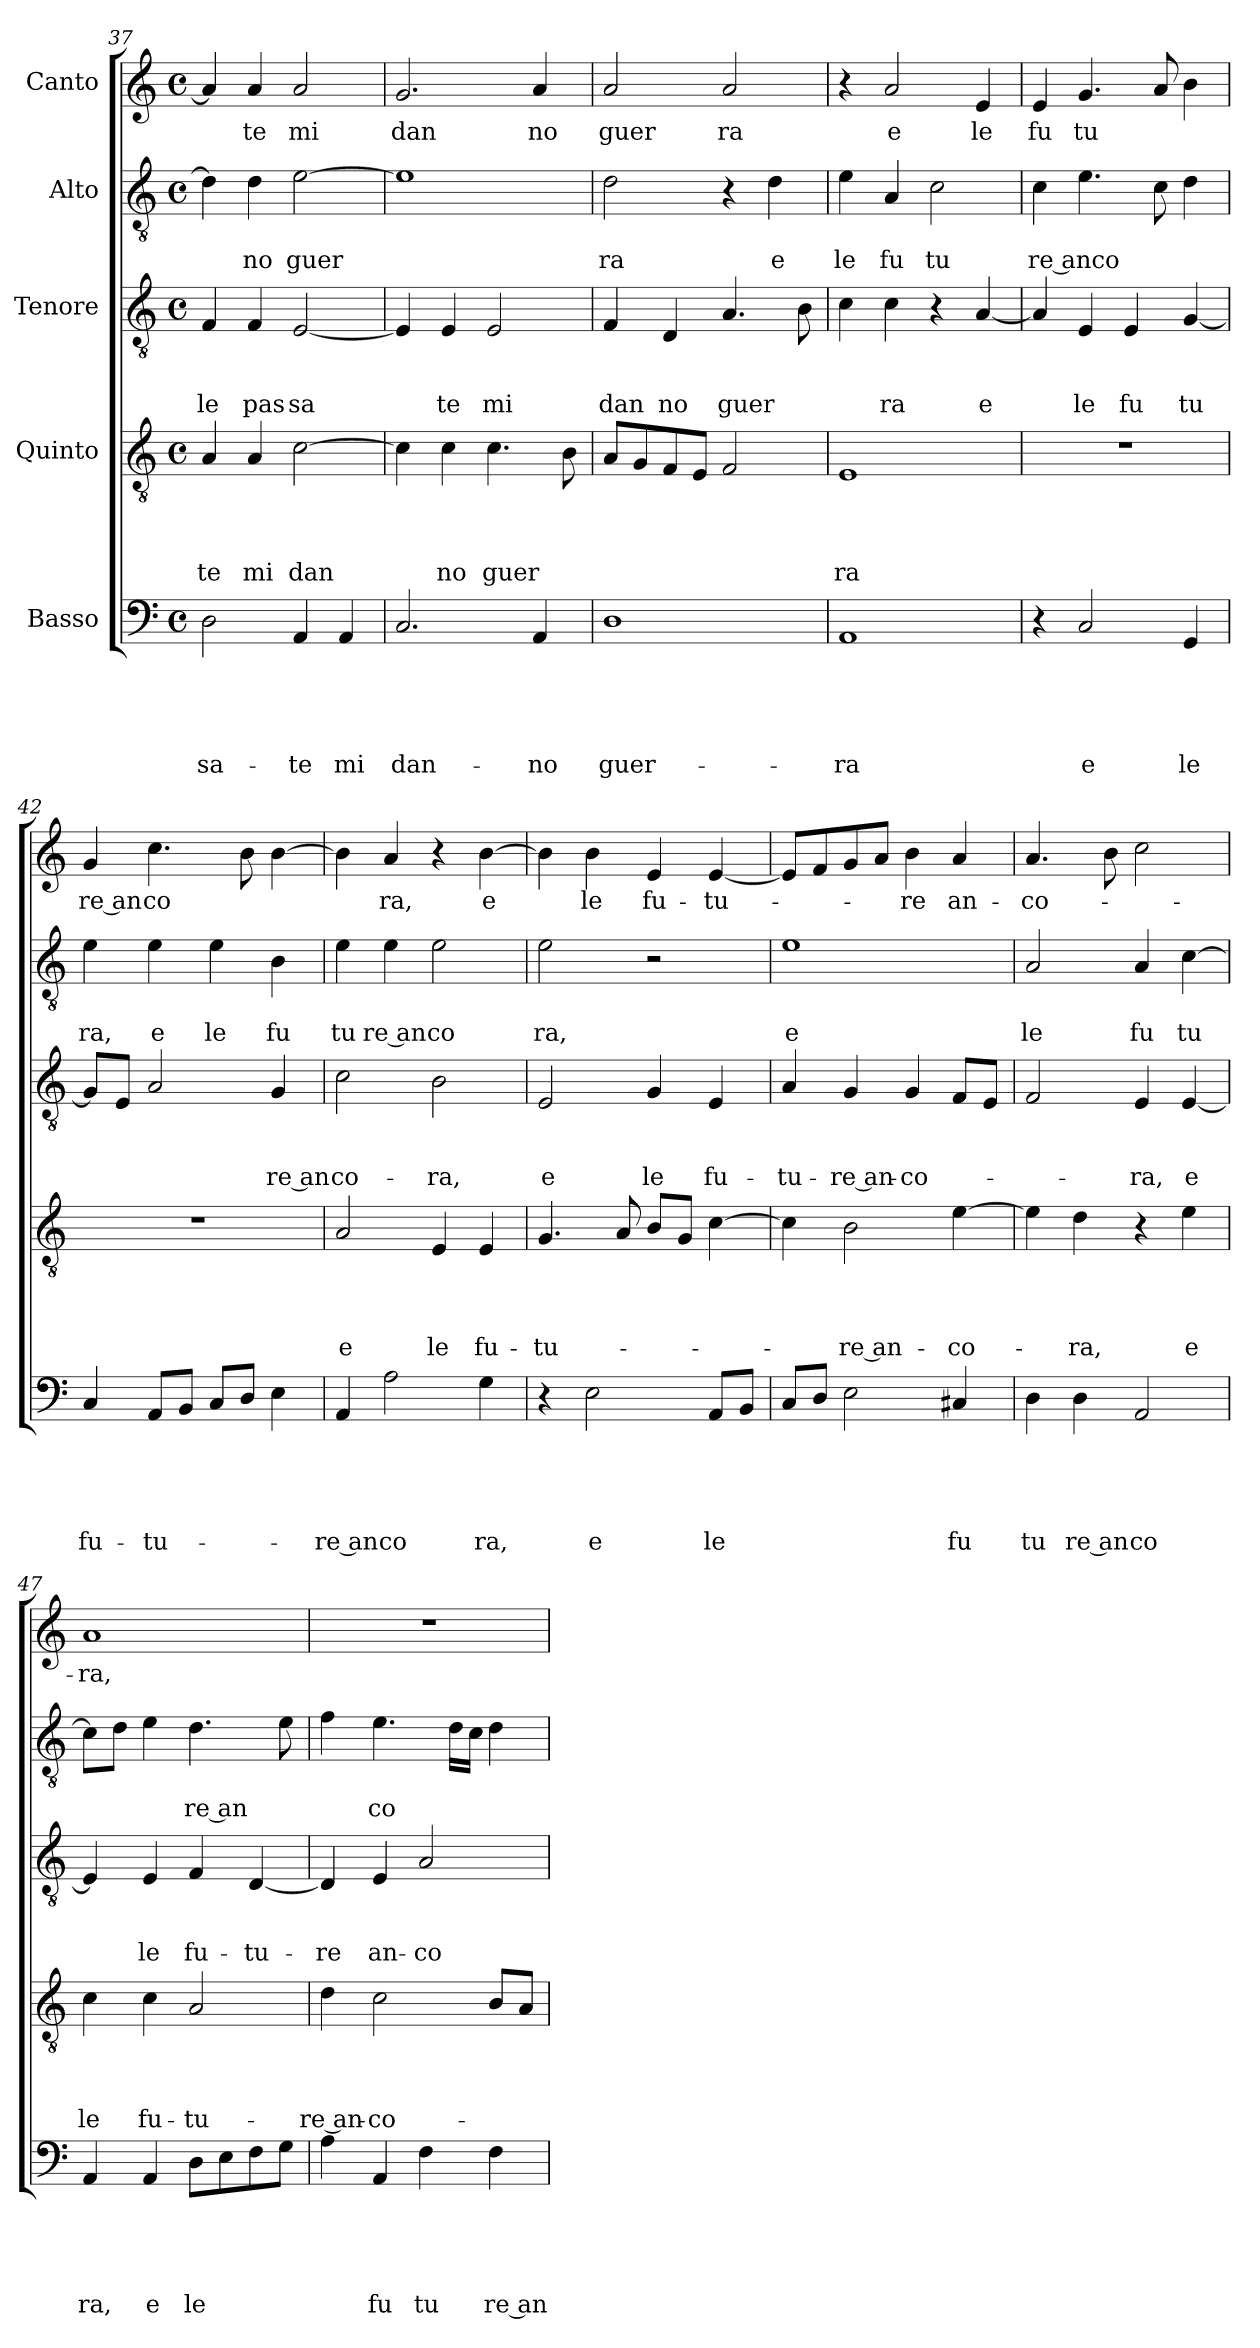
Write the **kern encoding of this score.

**kern	**text	**text	**text	**text	**text	**kern	**text	**text	**text	**text	**kern	**text	**text	**text	**kern	**text	**text	**kern	**text
*part5	*part5	*part5	*part5	*part5	*part5	*part4	*part4	*part4	*part4	*part4	*part3	*part3	*part3	*part3	*part2	*part2	*part2	*part1	*part1
*staff5	*staff5	*staff5	*staff5	*staff5	*staff5	*staff4	*staff4	*staff4	*staff4	*staff4	*staff3	*staff3	*staff3	*staff3	*staff2	*staff2	*staff2	*staff1	*staff1
*I"Basso	*	*	*	*	*	*I"Quinto	*	*	*	*	*I"Tenore	*	*	*	*I"Alto	*	*	*I"Canto	*
*clefF4	*	*	*	*	*	*clefGv2	*	*	*	*	*clefGv2	*	*	*	*clefGv2	*	*	*clefG2	*
*k[]	*	*	*	*	*	*k[]	*	*	*	*	*k[]	*	*	*	*k[]	*	*	*k[]	*
*C:	*	*	*	*	*	*C:	*	*	*	*	*C:	*	*	*	*C:	*	*	*C:	*
*M4/4	*	*	*	*	*	*M4/4	*	*	*	*	*M4/4	*	*	*	*M4/4	*	*	*M4/4	*
*met(c)	*	*	*	*	*	*met(c)	*	*	*	*	*met(c)	*	*	*	*met(c)	*	*	*met(c)	*
=37	=37	=37	=37	=37	=37	=37	=37	=37	=37	=37	=37	=37	=37	=37	=37	=37	=37	=37	=37
!	!	!	!	!	!LO:LY:b	!	!	!	!	!LO:LY:b	!	!	!	!LO:LY:b	!	!	!	!	!
2D\	.	.	.	.	-sa-	4A/	.	.	.	te	4F/	.	.	le	4d\]	.	.	4a/]	.
!	!	!	!	!	!	!	!	!	!	!LO:LY:b	!	!	!	!LO:LY:b	!	!	!LO:LY:b	!	!LO:LY:b
.	.	.	.	.	.	4A/	.	.	.	mi	4F/	.	.	pas	4d\	.	no	4a/	te
!	!	!	!	!	!LO:LY:b	!	!	!	!	!LO:LY:b	!	!	!	!LO:LY:b	!	!	!LO:LY:b	!	!LO:LY:b
4AA/	.	.	.	.	-te	[>2c\	.	.	.	dan	[<2E/	.	.	sa	[>2e\	.	guer	2a/	mi
!	!	!	!	!	!LO:LY:b	!	!	!	!	!	!	!	!	!	!	!	!	!	!
4AA/	.	.	.	.	mi	.	.	.	.	.	.	.	.	.	.	.	.	.	.
=38	=38	=38	=38	=38	=38	=38	=38	=38	=38	=38	=38	=38	=38	=38	=38	=38	=38	=38	=38
!	!	!	!	!	!LO:LY:b	!	!	!	!	!	!	!	!	!	!	!	!	!	!LO:LY:b
2.C/	.	.	.	.	dan-	4c\]	.	.	.	.	4E/]	.	.	.	1e]	.	.	2.g/	dan
!	!	!	!	!	!	!	!	!	!	!LO:LY:b	!	!	!	!LO:LY:b	!	!	!	!	!
.	.	.	.	.	.	4c\	.	.	.	no	4E/	.	.	te	.	.	.	.	.
!	!	!	!	!	!	!	!	!	!	!LO:LY:b	!	!	!	!LO:LY:b	!	!	!	!	!
.	.	.	.	.	.	4.c\	.	.	.	guer	2E/	.	.	mi	.	.	.	.	.
!	!	!	!	!	!LO:LY:b	!	!	!	!	!	!	!	!	!	!	!	!	!	!LO:LY:b
4AA/	.	.	.	.	-no	.	.	.	.	.	.	.	.	.	.	.	.	4a/	no
.	.	.	.	.	.	8B\	.	.	.	.	.	.	.	.	.	.	.	.	.
=39	=39	=39	=39	=39	=39	=39	=39	=39	=39	=39	=39	=39	=39	=39	=39	=39	=39	=39	=39
!	!	!	!	!	!LO:LY:b	!	!	!	!	!	!	!	!	!LO:LY:b	!	!	!LO:LY:b	!	!LO:LY:b
1D	.	.	.	.	guer-	8A/L	.	.	.	.	4F/	.	.	dan	2d\	.	ra	2a/	guer
.	.	.	.	.	.	8G/	.	.	.	.	.	.	.	.	.	.	.	.	.
!	!	!	!	!	!	!	!	!	!	!	!	!	!	!LO:LY:b	!	!	!	!	!
.	.	.	.	.	.	8F/	.	.	.	.	4D/	.	.	no	.	.	.	.	.
.	.	.	.	.	.	8E/J	.	.	.	.	.	.	.	.	.	.	.	.	.
!	!	!	!	!	!	!	!	!	!	!	!	!	!	!LO:LY:b	!	!	!	!	!LO:LY:b
.	.	.	.	.	.	2F/	.	.	.	.	4.A/	.	.	guer	4r	.	.	2a/	ra
!	!	!	!	!	!	!	!	!	!	!	!	!	!	!	!	!	!LO:LY:b	!	!
.	.	.	.	.	.	.	.	.	.	.	.	.	.	.	4d\	.	e	.	.
.	.	.	.	.	.	.	.	.	.	.	8B\	.	.	.	.	.	.	.	.
=40	=40	=40	=40	=40	=40	=40	=40	=40	=40	=40	=40	=40	=40	=40	=40	=40	=40	=40	=40
!	!	!	!	!	!LO:LY:b	!	!	!	!	!LO:LY:b	!	!	!	!	!	!	!LO:LY:b	!	!
1AA	.	.	.	.	-ra	1E	.	.	.	ra	4c\	.	.	.	4e\	.	le	4r	.
!	!	!	!	!	!	!	!	!	!	!	!	!	!	!LO:LY:b	!	!	!LO:LY:b	!	!LO:LY:b
.	.	.	.	.	.	.	.	.	.	.	4c\	.	.	ra	4A/	.	fu	2a/	e
!	!	!	!	!	!	!	!	!	!	!	!	!	!	!	!	!	!LO:LY:b	!	!
.	.	.	.	.	.	.	.	.	.	.	4r	.	.	.	2c\	.	tu	.	.
!	!	!	!	!	!	!	!	!	!	!	!	!	!	!LO:LY:b	!	!	!	!	!LO:LY:b
.	.	.	.	.	.	.	.	.	.	.	[<4A/	.	.	e	.	.	.	4e/	le
=41	=41	=41	=41	=41	=41	=41	=41	=41	=41	=41	=41	=41	=41	=41	=41	=41	=41	=41	=41
!	!	!	!	!	!	!	!	!	!	!	!	!	!	!	!	!	!LO:LY:b:rj	!	!LO:LY:b
4r	.	.	.	.	.	1r	.	.	.	.	4A/]	.	.	.	4c\	.	re anco	4e/	fu
!	!	!	!	!	!LO:LY:b	!	!	!	!	!	!	!	!	!LO:LY:b	!	!	!	!	!LO:LY:b
2C/	.	.	.	.	e	.	.	.	.	.	4E/	.	.	le	4.e\	.	.	4.g/	tu
!	!	!	!	!	!	!	!	!	!	!	!	!	!	!LO:LY:b	!	!	!	!	!
.	.	.	.	.	.	.	.	.	.	.	4E/	.	.	fu	.	.	.	.	.
.	.	.	.	.	.	.	.	.	.	.	.	.	.	.	8c\	.	.	8a/	.
!	!	!	!	!	!LO:LY:b	!	!	!	!	!	!	!	!	!LO:LY:b	!	!	!	!	!
4GG/	.	.	.	.	le	.	.	.	.	.	[<4G/	.	.	tu	4d\	.	.	4b\	.
=42	=42	=42	=42	=42	=42	=42	=42	=42	=42	=42	=42	=42	=42	=42	=42	=42	=42	=42	=42
!	!	!	!	!	!LO:LY:b	!	!	!	!	!	!	!	!	!	!	!	!LO:LY:b	!	!LO:LY:b:rj
4C/	.	.	.	.	fu-	1r	.	.	.	.	8G/L]	.	.	.	4e\	.	ra,	4g/	re an
.	.	.	.	.	.	.	.	.	.	.	8E/J	.	.	.	.	.	.	.	.
!	!	!	!	!	!LO:LY:b	!	!	!	!	!	!	!	!	!	!	!	!LO:LY:b	!	!LO:LY:b
8AA/L	.	.	.	.	-tu-	.	.	.	.	.	2A/	.	.	.	4e\	.	e	4.cc\	co
8BB/J	.	.	.	.	.	.	.	.	.	.	.	.	.	.	.	.	.	.	.
!	!	!	!	!	!	!	!	!	!	!	!	!	!	!	!	!	!LO:LY:b	!	!
8C/L	.	.	.	.	.	.	.	.	.	.	.	.	.	.	4e\	.	le	.	.
8D/J	.	.	.	.	.	.	.	.	.	.	.	.	.	.	.	.	.	8b\	.
!	!	!	!	!	!	!	!	!	!	!	!	!	!	!LO:LY:b:rj	!	!	!LO:LY:b	!	!
4E\	.	.	.	.	.	.	.	.	.	.	4G/	.	.	re an	4B\	.	fu	[>4b\	.
!!LO:PB:g=z
=43	=43	=43	=43	=43	=43	=43	=43	=43	=43	=43	=43	=43	=43	=43	=43	=43	=43	=43	=43
!	!	!	!	!	!LO:LY:b:rj	!	!	!	!	!LO:LY:b	!	!	!	!LO:LY:b	!	!	!LO:LY:b	!	!
4AA/	.	.	.	.	-re an	2A/	.	.	.	e	2c\	.	.	co-	4e\	.	tu	4b\]	.
!	!	!	!	!	!LO:LY:b	!	!	!	!	!	!	!	!	!	!	!	!LO:LY:b:rj	!	!LO:LY:b
2A\	.	.	.	.	co	.	.	.	.	.	.	.	.	.	4e\	.	re an	4a/	ra,
!	!	!	!	!	!	!	!	!	!	!LO:LY:b	!	!	!	!LO:LY:b	!	!	!LO:LY:b	!	!
.	.	.	.	.	.	4E/	.	.	.	le	2B\	.	.	-ra,	2e\	.	co	4r	.
!	!	!	!	!	!LO:LY:b	!	!	!	!	!LO:LY:b	!	!	!	!	!	!	!	!	!LO:LY:b
4G\	.	.	.	.	ra,	4E/	.	.	.	fu-	.	.	.	.	.	.	.	[>4b\	e
=44	=44	=44	=44	=44	=44	=44	=44	=44	=44	=44	=44	=44	=44	=44	=44	=44	=44	=44	=44
!	!	!	!	!	!	!	!	!	!	!LO:LY:b	!	!	!	!LO:LY:b	!	!	!LO:LY:b	!	!
4r	.	.	.	.	.	4.G/	.	.	.	-tu-	2E/	.	.	e	2e\	.	ra,	4b\]	.
!	!	!	!	!	!LO:LY:b	!	!	!	!	!	!	!	!	!	!	!	!	!	!LO:LY:b
2E\	.	.	.	.	e	.	.	.	.	.	.	.	.	.	.	.	.	4b\	le
.	.	.	.	.	.	8A/	.	.	.	.	.	.	.	.	.	.	.	.	.
!	!	!	!	!	!	!	!	!	!	!	!	!	!	!LO:LY:b	!	!	!	!	!LO:LY:b
.	.	.	.	.	.	8B/L	.	.	.	.	4G/	.	.	le	2r	.	.	4e/	fu-
.	.	.	.	.	.	8G/J	.	.	.	.	.	.	.	.	.	.	.	.	.
!	!	!	!	!	!LO:LY:b	!	!	!	!	!	!	!	!	!LO:LY:b	!	!	!	!	!LO:LY:b
8AA/L	.	.	.	.	le	[>4c\	.	.	.	.	4E/	.	.	fu-	.	.	.	[<4e/	-tu-
8BB/J	.	.	.	.	.	.	.	.	.	.	.	.	.	.	.	.	.	.	.
=45	=45	=45	=45	=45	=45	=45	=45	=45	=45	=45	=45	=45	=45	=45	=45	=45	=45	=45	=45
!	!	!	!	!	!	!	!	!	!	!	!	!	!	!LO:LY:b	!	!	!LO:LY:b	!	!
8C/L	.	.	.	.	.	4c\]	.	.	.	.	4A/	.	.	-tu-	1e	.	e	8e/L]	.
8D/J	.	.	.	.	.	.	.	.	.	.	.	.	.	.	.	.	.	8f/	.
!	!	!	!	!	!	!	!	!	!	!LO:LY:b:rj	!	!	!	!LO:LY:b:rj	!	!	!	!	!
2E\	.	.	.	.	.	2B\	.	.	.	-re an-	4G/	.	.	-re an-	.	.	.	8g/	.
.	.	.	.	.	.	.	.	.	.	.	.	.	.	.	.	.	.	8a/J	.
!	!	!	!	!	!	!	!	!	!	!	!	!	!	!LO:LY:b	!	!	!	!	!LO:LY:b
.	.	.	.	.	.	.	.	.	.	.	4G/	.	.	-co-	.	.	.	4b\	-re
!	!	!	!	!	!LO:LY:b	!	!	!	!	!LO:LY:b	!	!	!	!	!	!	!	!	!LO:LY:b
4C#X/	.	.	.	.	fu	[>4e\	.	.	.	-co-	8F/L	.	.	.	.	.	.	4a/	an-
.	.	.	.	.	.	.	.	.	.	.	8E/J	.	.	.	.	.	.	.	.
=46	=46	=46	=46	=46	=46	=46	=46	=46	=46	=46	=46	=46	=46	=46	=46	=46	=46	=46	=46
!	!	!	!	!	!LO:LY:b	!	!	!	!	!	!	!	!	!	!	!	!LO:LY:b	!	!LO:LY:b
4D\	.	.	.	.	tu	4e\]	.	.	.	.	2F/	.	.	.	2A/	.	le	4.a/	-co-
!	!	!	!	!	!LO:LY:b:rj	!	!	!	!	!LO:LY:b	!	!	!	!	!	!	!	!	!
4D\	.	.	.	.	re an	4d\	.	.	.	-ra,	.	.	.	.	.	.	.	.	.
.	.	.	.	.	.	.	.	.	.	.	.	.	.	.	.	.	.	8b\	.
!	!	!	!	!	!LO:LY:b	!	!	!	!	!	!	!	!	!LO:LY:b	!	!	!LO:LY:b	!	!
2AA/	.	.	.	.	co	4r	.	.	.	.	4E/	.	.	-ra,	4A/	.	fu	2cc\	.
!	!	!	!	!	!	!	!	!	!	!LO:LY:b	!	!	!	!LO:LY:b	!	!	!LO:LY:b	!	!
.	.	.	.	.	.	4e\	.	.	.	e	[<4E/	.	.	e	[>4c\	.	tu	.	.
=47	=47	=47	=47	=47	=47	=47	=47	=47	=47	=47	=47	=47	=47	=47	=47	=47	=47	=47	=47
!	!	!	!	!	!LO:LY:b	!	!	!	!	!LO:LY:b	!	!	!	!	!	!	!	!	!LO:LY:b
4AA/	.	.	.	.	ra,	4c\	.	.	.	le	4E/]	.	.	.	8c\L]	.	.	1a	-ra,
.	.	.	.	.	.	.	.	.	.	.	.	.	.	.	8d\J	.	.	.	.
!	!	!	!	!	!LO:LY:b	!	!	!	!	!LO:LY:b	!	!	!	!LO:LY:b	!	!	!	!	!
4AA/	.	.	.	.	e	4c\	.	.	.	fu-	4E/	.	.	le	4e\	.	.	.	.
!	!	!	!	!	!LO:LY:b	!	!	!	!	!LO:LY:b	!	!	!	!LO:LY:b	!	!	!LO:LY:b	!	!
8D\L	.	.	.	.	le	2A/	.	.	.	-tu-	4F/	.	.	fu-	4.d\	.	re an	.	.
8E\	.	.	.	.	.	.	.	.	.	.	.	.	.	.	.	.	.	.	.
!	!	!	!	!	!	!	!	!	!	!	!	!	!	!LO:LY:b	!	!	!	!	!
8F\	.	.	.	.	.	.	.	.	.	.	[<4D/	.	.	-tu-	.	.	.	.	.
8G\J	.	.	.	.	.	.	.	.	.	.	.	.	.	.	8e\	.	.	.	.
=48	=48	=48	=48	=48	=48	=48	=48	=48	=48	=48	=48	=48	=48	=48	=48	=48	=48	=48	=48
!	!	!	!	!	!	!	!	!	!	!LO:LY:b:rj	!	!	!	!LO:LY:b	!	!	!	!	!
4A\	.	.	.	.	.	4d\	.	.	.	-re an-	4D/]	.	.	-re	4f\	.	.	1r	.
!	!	!	!	!	!LO:LY:b	!	!	!	!	!LO:LY:b	!	!	!	!LO:LY:b	!	!	!LO:LY:b	!	!
4AA/	.	.	.	.	fu	2c\	.	.	.	-co-	4E/	.	.	an-	4.e\	.	co	.	.
!	!	!	!	!	!LO:LY:b	!	!	!	!	!	!	!	!	!LO:LY:b	!	!	!	!	!
4F\	.	.	.	.	tu	.	.	.	.	.	2A/	.	.	-co-	.	.	.	.	.
.	.	.	.	.	.	.	.	.	.	.	.	.	.	.	16d\LL	.	.	.	.
.	.	.	.	.	.	.	.	.	.	.	.	.	.	.	16c\JJ	.	.	.	.
!	!	!	!	!	!LO:LY:b:rj	!	!	!	!	!	!	!	!	!	!	!	!	!	!
4F\	.	.	.	.	re an	8B/L	.	.	.	.	.	.	.	.	4d\	.	.	.	.
.	.	.	.	.	.	8A/J	.	.	.	.	.	.	.	.	.	.	.	.	.
=	=	=	=	=	=	=	=	=	=	=	=	=	=	=	=	=	=	=	=
*-	*-	*-	*-	*-	*-	*-	*-	*-	*-	*-	*-	*-	*-	*-	*-	*-	*-	*-	*-
